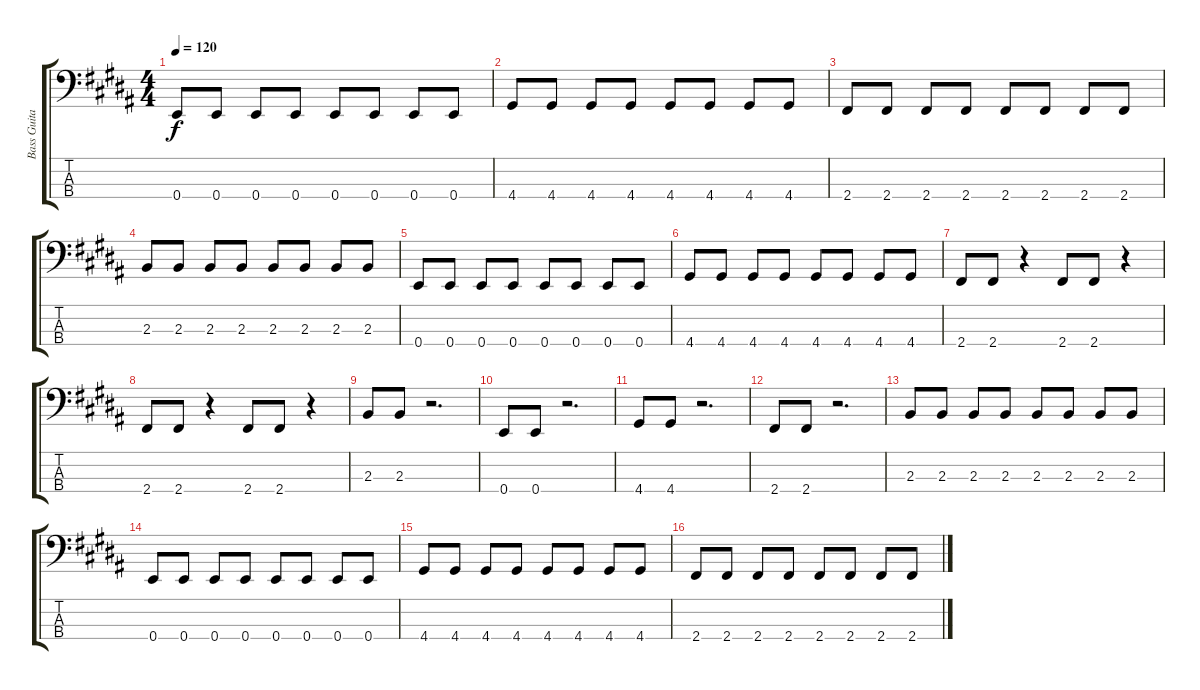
\track ("Bass Guitar" "Bass Guita") {instrument electricbassfinger}
\staff {score tabs}
\tuning (G2 D2 A1 E1) {hide}
\ts (4 4)
\tempo 120
\clef f4
\ks b
0.4.8{dy f} 0.4.8 0.4.8 0.4.8 0.4.8 0.4.8 0.4.8 0.4.8 |
4.4.8 4.4.8 4.4.8 4.4.8 4.4.8 4.4.8 4.4.8 4.4.8 |
2.4.8 2.4.8 2.4.8 2.4.8 2.4.8 2.4.8 2.4.8 2.4.8 |
2.3.8 2.3.8 2.3.8 2.3.8 2.3.8 2.3.8 2.3.8 2.3.8 |
0.4.8 0.4.8 0.4.8 0.4.8 0.4.8 0.4.8 0.4.8 0.4.8 |
4.4.8 4.4.8 4.4.8 4.4.8 4.4.8 4.4.8 4.4.8 4.4.8 |
2.4.8 2.4.8 r.4 2.4.8 2.4.8 r.4 |
2.4.8 2.4.8 r.4 2.4.8 2.4.8 r.4 |
2.3.8 2.3.8 r.2{d} |
0.4.8 0.4.8 r.2{d} |
4.4.8 4.4.8 r.2{d} |
2.4.8 2.4.8 r.2{d} |
2.3.8 2.3.8 2.3.8 2.3.8 2.3.8 2.3.8 2.3.8 2.3.8 |
0.4.8 0.4.8 0.4.8 0.4.8 0.4.8 0.4.8 0.4.8 0.4.8 |
4.4.8 4.4.8 4.4.8 4.4.8 4.4.8 4.4.8 4.4.8 4.4.8 |
2.4.8 2.4.8 2.4.8 2.4.8 2.4.8 2.4.8 2.4.8 2.4.8
